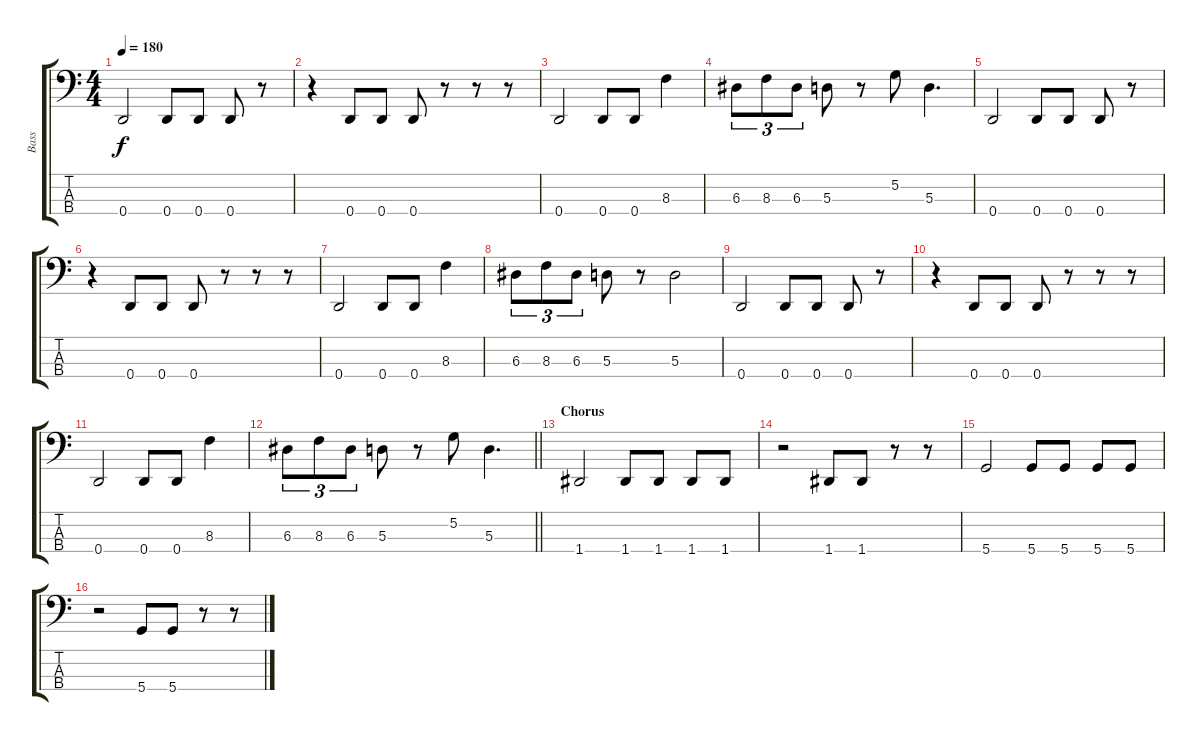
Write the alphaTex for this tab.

\track ("Bass" "Bass") {instrument electricbassfinger}
\staff {score tabs}
\tuning (G2 D2 A1 D1) {hide}
\ts (4 4)
\tempo 180
\clef f4
\ks c
0.4.2{dy f} 0.4.8 0.4.8 0.4.8 r.8 |
r.4 0.4.8 0.4.8 0.4.8 r.8 r.8 r.8 |
0.4.2 0.4.8 0.4.8 8.3.4 |
6.3.8{tu (3 2)} 8.3.8{tu (3 2)} 6.3.8{tu (3 2)} 5.3.8 r.8 5.2.8 5.3.4{d} |
0.4.2 0.4.8 0.4.8 0.4.8 r.8 |
r.4 0.4.8 0.4.8 0.4.8 r.8 r.8 r.8 |
0.4.2 0.4.8 0.4.8 8.3.4 |
6.3.8{tu (3 2)} 8.3.8{tu (3 2)} 6.3.8{tu (3 2)} 5.3.8 r.8 5.3.2 |
0.4.2 0.4.8 0.4.8 0.4.8 r.8 |
r.4 0.4.8 0.4.8 0.4.8 r.8 r.8 r.8 |
0.4.2 0.4.8 0.4.8 8.3.4 |
\barLineRight lightlight
6.3.8{tu (3 2)} 8.3.8{tu (3 2)} 6.3.8{tu (3 2)} 5.3.8 r.8 5.2.8 5.3.4{d} |
\section ("" "Chorus")
1.4.2 1.4.8 1.4.8 1.4.8 1.4.8 |
r.2 1.4.8 1.4.8 r.8 r.8 |
5.4.2 5.4.8 5.4.8 5.4.8 5.4.8 |
r.2 5.4.8 5.4.8 r.8 r.8
